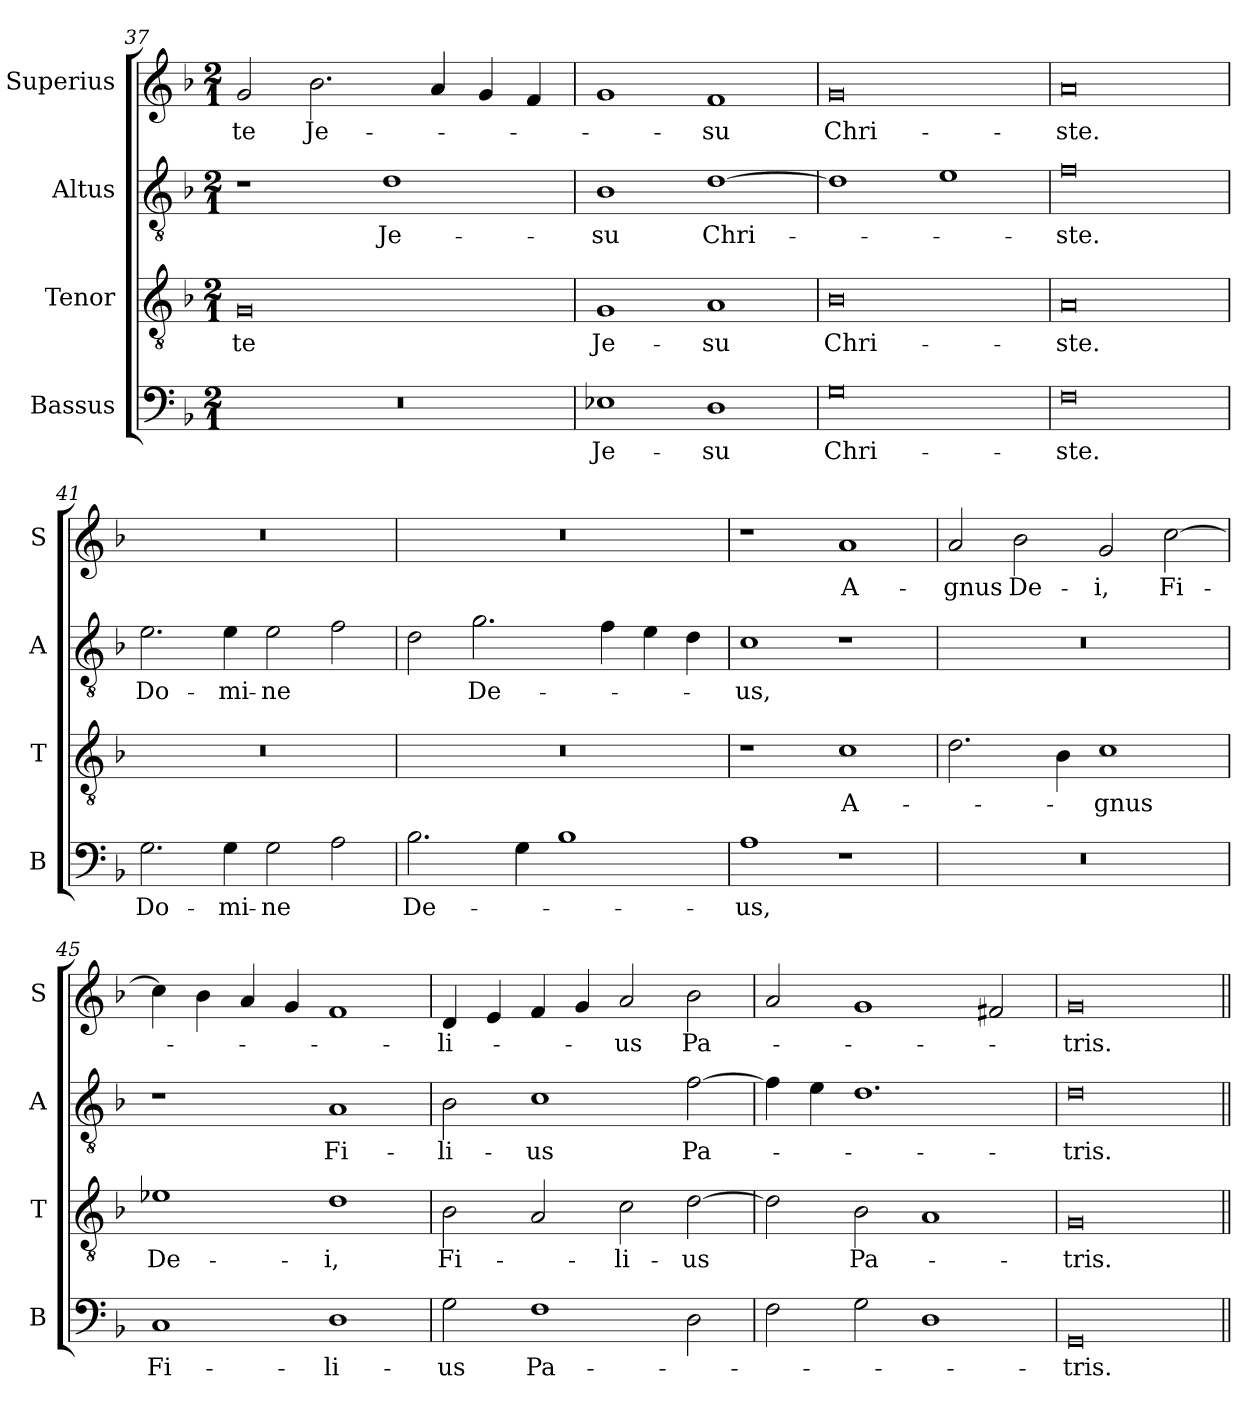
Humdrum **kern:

**kern	**text	**kern	**text	**kern	**text	**kern	**text
*part4	*part4	*part3	*part3	*part2	*part2	*part1	*part1
*staff4	*staff4	*staff3	*staff3	*staff2	*staff2	*staff1	*staff1
*I"Bassus	*	*I"Tenor	*	*I"Altus	*	*I"Superius	*
*I'B	*	*I'T	*	*I'A	*	*I'S	*
*clefF4	*	*clefGv2	*	*clefGv2	*	*clefG2	*
*k[b-]	*	*k[b-]	*	*k[b-]	*	*k[b-]	*
*M2/1	*	*M2/1	*	*M2/1	*	*M2/1	*
=37	=37	=37	=37	=37	=37	=37	=37
0r	.	0G	-te	1r	.	2g	-te
.	.	.	.	.	.	2.b-	Je-
.	.	.	.	1d	Je-	.	.
.	.	.	.	.	.	4a	.
.	.	.	.	.	.	4g	.
.	.	.	.	.	.	4f	.
=38	=38	=38	=38	=38	=38	=38	=38
1E-X	Je-	1G	Je-	1B-	-su	1g	.
1D	-su	1A	-su	[1d	Chri-	1f	-su
=39	=39	=39	=39	=39	=39	=39	=39
0G	Chri-	0B-	Chri-	1d]	.	0g	Chri-
.	.	.	.	1e	.	.	.
=40	=40	=40	=40	=40	=40	=40	=40
0F	-ste.	0A	-ste.	0f	-ste.	0a	-ste.
=41	=41	=41	=41	=41	=41	=41	=41
2.G	Do-	0r	.	2.e	Do-	0r	.
4G	-mi-	.	.	4e	-mi-	.	.
2G	-ne	.	.	2e	-ne	.	.
2A	.	.	.	2f	.	.	.
=42	=42	=42	=42	=42	=42	=42	=42
2.B-	De-	0r	.	2d	.	0r	.
.	.	.	.	2.g	De-	.	.
4G	.	.	.	.	.	.	.
1B-	.	.	.	.	.	.	.
.	.	.	.	4f	.	.	.
.	.	.	.	4e	.	.	.
.	.	.	.	4d	.	.	.
=43	=43	=43	=43	=43	=43	=43	=43
1A	-us,	1r	.	1c	-us,	1r	.
1r	.	1c	A-	1r	.	1a	A-
=44	=44	=44	=44	=44	=44	=44	=44
0r	.	2.d	.	0r	.	2a	-gnus
.	.	.	.	.	.	2b-	De-
.	.	4B-	.	.	.	.	.
.	.	1c	-gnus	.	.	2g	-i,
.	.	.	.	.	.	[2cc	Fi-
=45	=45	=45	=45	=45	=45	=45	=45
1C	Fi-	1e-X	De-	1r	.	4cc]	.
.	.	.	.	.	.	4b-	.
.	.	.	.	.	.	4a	.
.	.	.	.	.	.	4g	.
1D	-li-	1d	-i,	1A	Fi-	1f	.
=46	=46	=46	=46	=46	=46	=46	=46
2G	-us	2B-	Fi-	2B-	-li-	4d	-li-
.	.	.	.	.	.	4e	.
1F	Pa-	2A	.	1c	-us	4f	.
.	.	.	.	.	.	4g	.
.	.	2c	-li-	.	.	2a	-us
2D	.	[2d	-us	[2f	Pa-	2b-	Pa-
=47	=47	=47	=47	=47	=47	=47	=47
2F	.	2d]	.	4f]	.	2a	.
.	.	.	.	4e	.	.	.
2G	.	2B-	Pa-	1.d	.	1g	.
1D	.	1A	.	.	.	.	.
.	.	.	.	.	.	2f#X	.
=48	=48	=48	=48	=48	=48	=48	=48
0GG	-tris.	0G	-tris.	0d	-tris.	0g	-tris.
=||	=||	=||	=||	=||	=||	=||	=||
*-	*-	*-	*-	*-	*-	*-	*-
